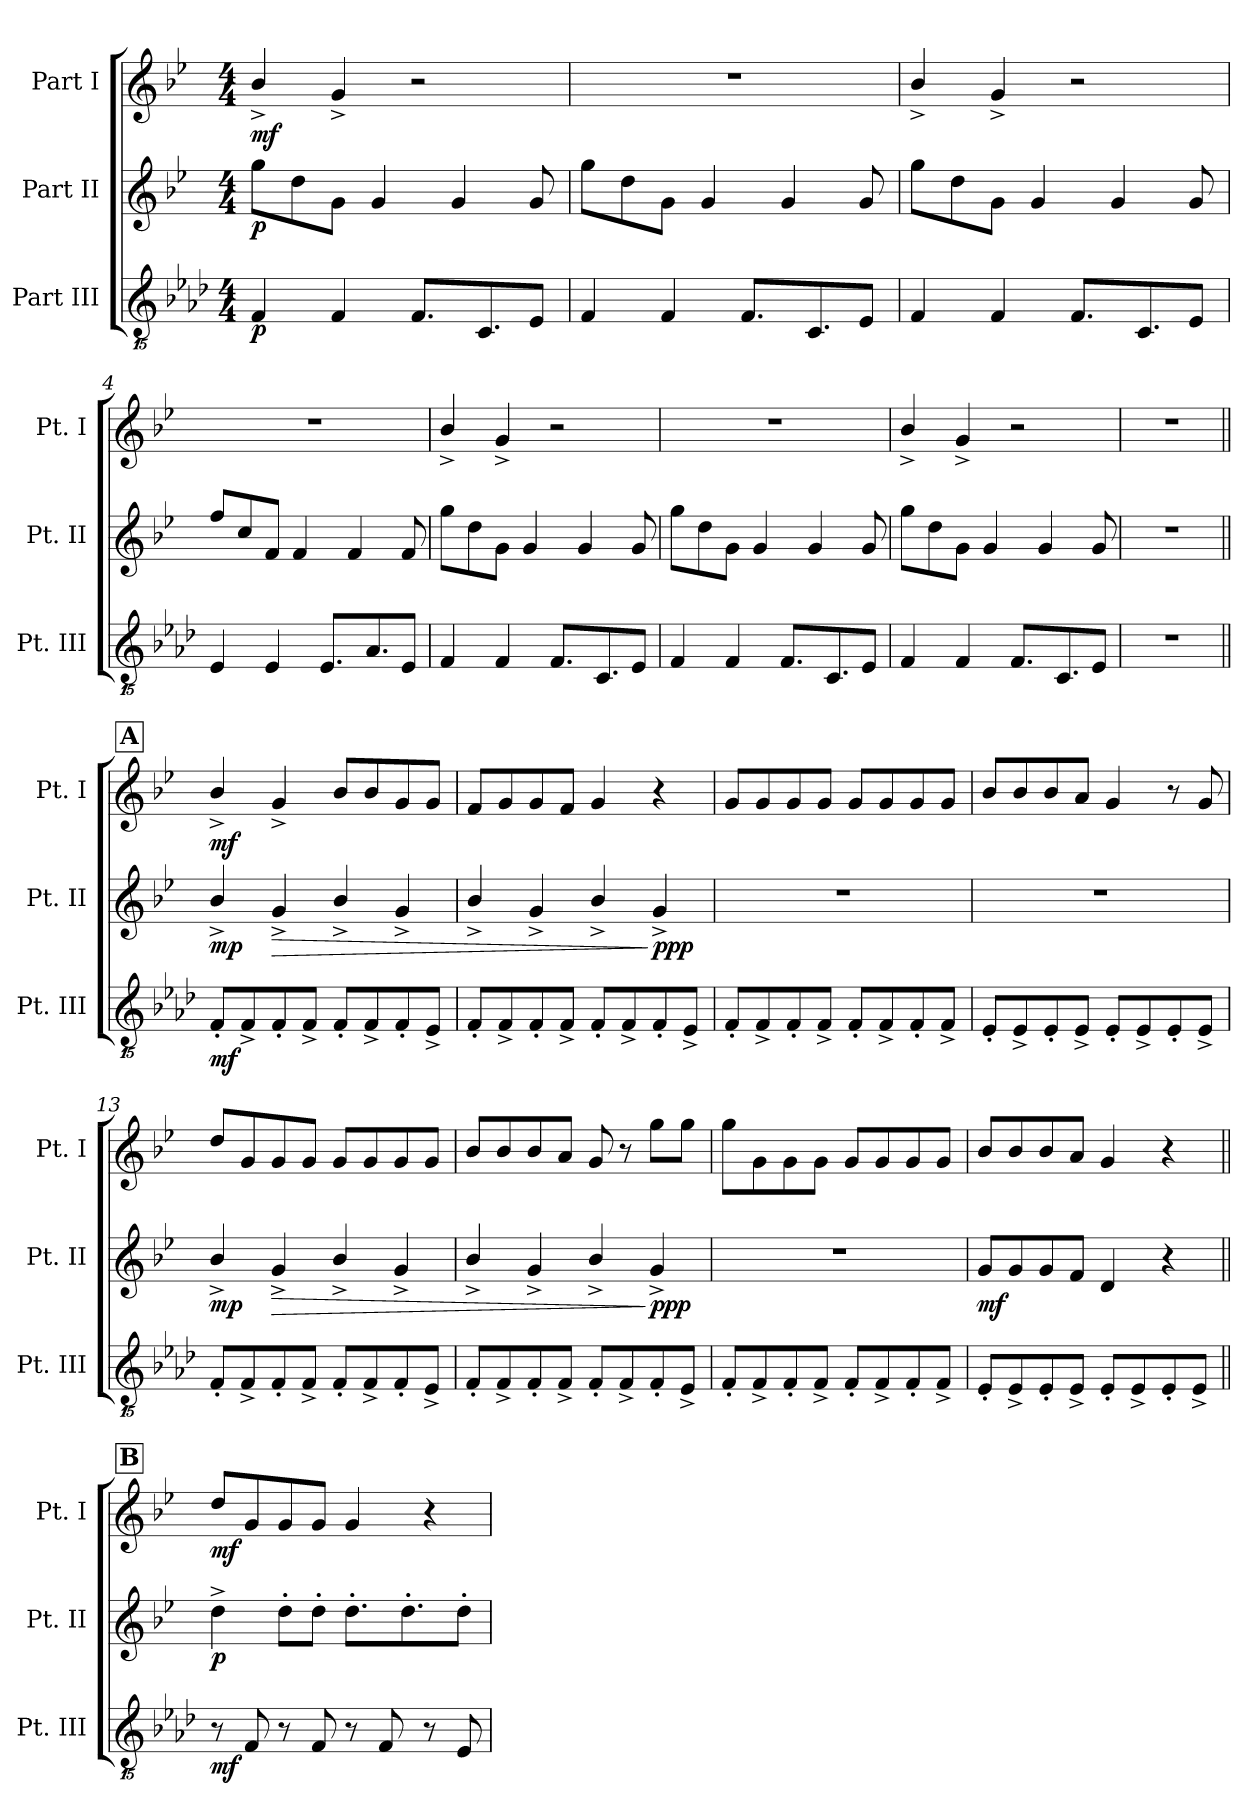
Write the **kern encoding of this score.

**kern	**dynam	**kern	**dynam	**kern	**dynam
*part3	*part3	*part2	*part2	*part1	*part1
*staff3	*staff3	*staff2	*staff2	*staff1	*staff1
*I"Part III	*	*I"Part II	*	*I"Part I	*
*I'Pt. III	*	*I'Pt. II	*	*I'Pt. I	*
*clefGvv2	*	*clefG2	*	*clefG2	*
*	*	*ITrd1c2	*	*ITrd1c2	*
*k[b-e-a-d-]	*	*k[b-e-a-d-]	*	*k[b-e-a-d-]	*
*M4/4	*	*M4/4	*	*M4/4	*
*MM135	*	*MM135	*	*MM135	*
=1	=1	=1	=1	=1	=1
!	!LO:DY:b	!	!LO:DY:b	!	!LO:DY:b
4FF/	p	8ff\L	p	4a-^/	mf
.	.	8cc\	.	.	.
4FF/	.	8f\J	.	4f^/	.
.	.	4f/	.	.	.
8.FF/L	.	.	.	2r	.
.	.	4f/	.	.	.
8.CC/	.	.	.	.	.
8EE-/J	.	8f/	.	.	.
=2	=2	=2	=2	=2	=2
4FF/	.	8ff\L	.	1r	.
.	.	8cc\	.	.	.
4FF/	.	8f\J	.	.	.
.	.	4f/	.	.	.
8.FF/L	.	.	.	.	.
.	.	4f/	.	.	.
8.CC/	.	.	.	.	.
8EE-/J	.	8f/	.	.	.
=3	=3	=3	=3	=3	=3
4FF/	.	8ff\L	.	4a-^/	.
.	.	8cc\	.	.	.
4FF/	.	8f\J	.	4f^/	.
.	.	4f/	.	.	.
8.FF/L	.	.	.	2r	.
.	.	4f/	.	.	.
8.CC/	.	.	.	.	.
8EE-/J	.	8f/	.	.	.
=4	=4	=4	=4	=4	=4
4EE-/	.	8ee-/L	.	1r	.
.	.	8b-/	.	.	.
4EE-/	.	8e-/J	.	.	.
.	.	4e-/	.	.	.
8.EE-/L	.	.	.	.	.
.	.	4e-/	.	.	.
8.AA-/	.	.	.	.	.
8EE-/J	.	8e-/	.	.	.
=5	=5	=5	=5	=5	=5
4FF/	.	8ff\L	.	4a-^/	.
.	.	8cc\	.	.	.
4FF/	.	8f\J	.	4f^/	.
.	.	4f/	.	.	.
8.FF/L	.	.	.	2r	.
.	.	4f/	.	.	.
8.CC/	.	.	.	.	.
8EE-/J	.	8f/	.	.	.
=6	=6	=6	=6	=6	=6
4FF/	.	8ff\L	.	1r	.
.	.	8cc\	.	.	.
4FF/	.	8f\J	.	.	.
.	.	4f/	.	.	.
8.FF/L	.	.	.	.	.
.	.	4f/	.	.	.
8.CC/	.	.	.	.	.
8EE-/J	.	8f/	.	.	.
=7	=7	=7	=7	=7	=7
4FF/	.	8ff\L	.	4a-^/	.
.	.	8cc\	.	.	.
4FF/	.	8f\J	.	4f^/	.
.	.	4f/	.	.	.
8.FF/L	.	.	.	2r	.
.	.	4f/	.	.	.
8.CC/	.	.	.	.	.
8EE-/J	.	8f/	.	.	.
=8	=8	=8	=8	=8	=8
1r	.	1r	.	1r	.
!!LO:REH:place=s1:a:B:fs=14:t=A
=9||	=9||	=9||	=9||	=9||	=9||
!	!LO:DY:b	!	!LO:DY:b	!	!LO:DY:b
8FF'/L	mf	4a-^/	mp	4a-^/	mf
8FF^/	.	.	.	.	.
!	!	!	!LO:HP:b	!	!
8FF'/	.	4f^/	>	4f^/	.
8FF^/J	.	.	.	.	.
8FF'/L	.	4a-^/	.	8a-/L	.
8FF^/	.	.	.	8a-/	.
8FF'/	.	4f^/	.	8f/	.
8EE-^/J	.	.	.	8f/J	.
=10	=10	=10	=10	=10	=10
8FF'/L	.	4a-^/	.	8e-/L	.
8FF^/	.	.	.	8f/	.
8FF'/	.	4f^/	.	8f/	.
8FF^/J	.	.	.	8e-/J	.
8FF'/L	.	4a-^/	.	4f/	.
8FF^/	.	.	.	.	.
!	!	!	!LO:DY:n=1:b	!	!
8FF'/	.	4f^/	] ppp	4r	.
8EE-^/J	.	.	.	.	.
=11	=11	=11	=11	=11	=11
8FF'/L	.	1r	.	8f/L	.
8FF^/	.	.	.	8f/	.
8FF'/	.	.	.	8f/	.
8FF^/J	.	.	.	8f/J	.
8FF'/L	.	.	.	8f/L	.
8FF^/	.	.	.	8f/	.
8FF'/	.	.	.	8f/	.
8FF^/J	.	.	.	8f/J	.
=12	=12	=12	=12	=12	=12
8EE-'/L	.	1r	.	8a-/L	.
8EE-^/	.	.	.	8a-/	.
8EE-'/	.	.	.	8a-/	.
8EE-^/J	.	.	.	8g/J	.
8EE-'/L	.	.	.	4f/	.
8EE-^/	.	.	.	.	.
8EE-'/	.	.	.	8r	.
8EE-^/J	.	.	.	8f/	.
=13	=13	=13	=13	=13	=13
!	!	!	!LO:DY:b	!	!
8FF'/L	.	4a-^/	mp	8cc/L	.
8FF^/	.	.	.	8f/	.
!	!	!	!LO:HP:b	!	!
8FF'/	.	4f^/	>	8f/	.
8FF^/J	.	.	.	8f/J	.
8FF'/L	.	4a-^/	.	8f/L	.
8FF^/	.	.	.	8f/	.
8FF'/	.	4f^/	.	8f/	.
8EE-^/J	.	.	.	8f/J	.
=14	=14	=14	=14	=14	=14
8FF'/L	.	4a-^/	.	8a-/L	.
8FF^/	.	.	.	8a-/	.
8FF'/	.	4f^/	.	8a-/	.
8FF^/J	.	.	.	8g/J	.
8FF'/L	.	4a-^/	.	8f/	.
8FF^/	.	.	.	8r	.
!	!	!	!LO:DY:n=1:b	!	!
8FF'/	.	4f^/	] ppp	8ff\L	.
8EE-^/J	.	.	.	8ff\J	.
=15	=15	=15	=15	=15	=15
8FF'/L	.	1r	.	8ff\L	.
8FF^/	.	.	.	8f\	.
8FF'/	.	.	.	8f\	.
8FF^/J	.	.	.	8f\J	.
8FF'/L	.	.	.	8f/L	.
8FF^/	.	.	.	8f/	.
8FF'/	.	.	.	8f/	.
8FF^/J	.	.	.	8f/J	.
=16	=16	=16	=16	=16	=16
!	!	!	!LO:DY:b	!	!
8EE-'/L	.	8f/L	mf	8a-/L	.
8EE-^/	.	8f/	.	8a-/	.
8EE-'/	.	8f/	.	8a-/	.
8EE-^/J	.	8e-/J	.	8g/J	.
8EE-'/L	.	4c/	.	4f/	.
8EE-^/	.	.	.	.	.
8EE-'/	.	4r	.	4r	.
8EE-^/J	.	.	.	.	.
!!LO:REH:place=s1:a:B:fs=14:t=B
=17||	=17||	=17||	=17||	=17||	=17||
!	!LO:DY:b	!	!LO:DY:b	!	!LO:DY:b
8r	mf	4cc^\	p	8cc/L	mf
8FF/	.	.	.	8f/	.
8r	.	8cc'\L	.	8f/	.
8FF/	.	8cc'\J	.	8f/J	.
8r	.	8.cc'\L	.	4f/	.
8FF/	.	.	.	.	.
.	.	8.cc'\	.	.	.
8r	.	.	.	4r	.
8EE-/	.	8cc'\J	.	.	.
=	=	=	=	=	=
*-	*-	*-	*-	*-	*-
